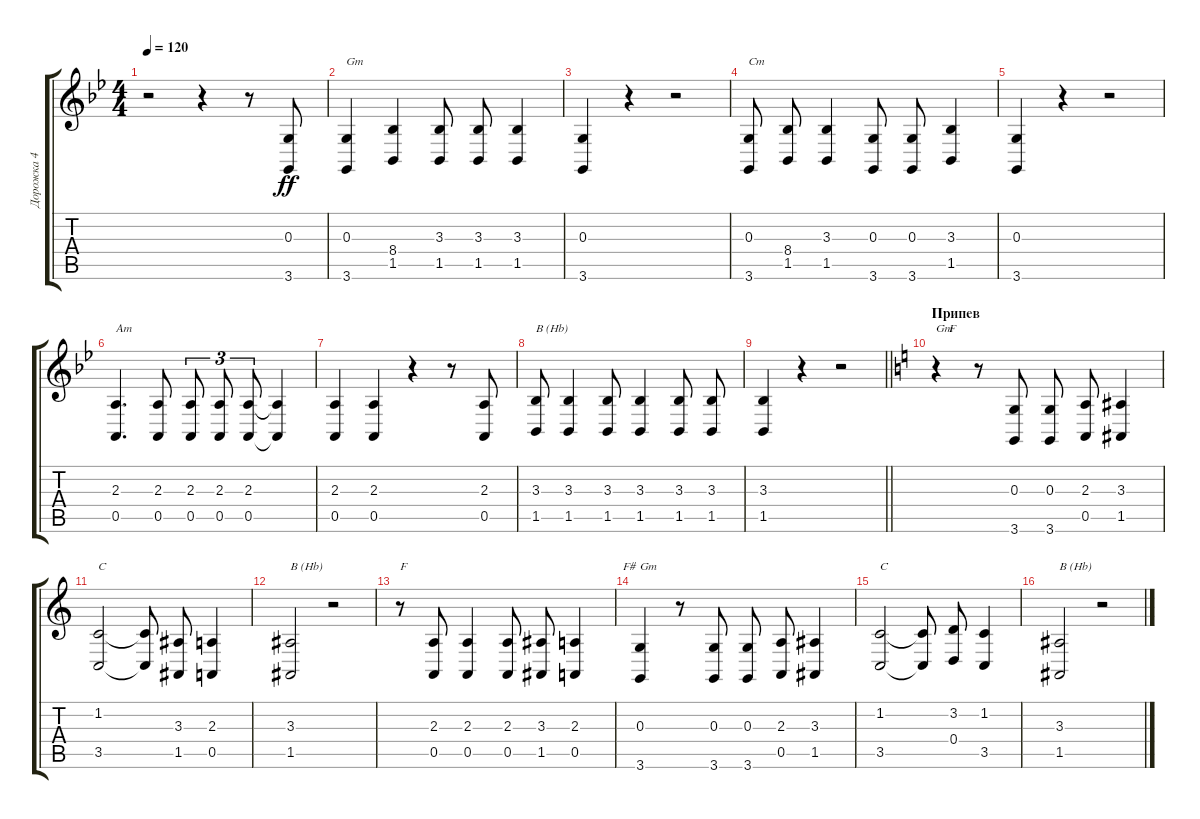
\track ("Дорожка 4" "Дорожка 4") {instrument lead5charang}
\staff {score tabs}
\tuning (E4 B3 G3 D3 A2 E2) {hide}
\ts (4 4)
\tempo 120
\clef g2
\ks gminor
r.2{dy ff} r.4 r.8 (0.3 3.6).8 |
(0.3 3.6).4{txt "Gm"} (8.4 1.5).4 (3.3 1.5).8{beam split} (3.3 1.5).8 (3.3 1.5).4 |
(0.3 3.6).4 r.4 r.2 |
(0.3 3.6).8{txt "Cm" beam split} (8.4 1.5).8 (3.3 1.5).4 (0.3 3.6).8{beam split} (0.3 3.6).8 (3.3 1.5).4 |
(0.3 3.6).4 r.4 r.2 |
(2.3 0.5).4{d txt "Am"} (2.3 0.5).8 (2.3 0.5).8{tu (3 2) beam split} (2.3 0.5).8{tu (3 2) beam split} (2.3 0.5).8{tu (3 2)} (2.3{t} 0.5{t}).4 |
(2.3 0.5).4 (2.3 0.5).4 r.4 r.8 (2.3 0.5).8 |
(3.3 1.5).8{txt "B (Hb)"} (3.3 1.5).4 (3.3 1.5).8 (3.3 1.5).4 (3.3 1.5).8{beam split} (3.3 1.5).8 |
\barLineRight lightlight
(3.3 1.5).4 r.4 r.2{txt "                                    F"} |
\section ("" "Припев")
\ks c
r.4{txt "Gm"} r.8 (0.3 3.6).8 (0.3 3.6).8{beam split} (2.3 0.5).8 (3.3 1.5).4 |
(1.2 3.5).2{txt "C"} (1.2{t} 3.5{t}).8{beam split} (3.3 1.5).8 (2.3 0.5).4 |
(3.3 1.5).2{txt "B (Hb)"} r.2 |
r.8{txt "F"} (2.3 0.5).8 (2.3 0.5).4 (2.3 0.5).8{beam split} (3.3 1.5).8 (2.3 0.5).4{txt "                F#"} |
(0.3 3.6).4{txt "Gm"} r.8 (0.3 3.6).8 (0.3 3.6).8{beam split} (2.3 0.5).8 (3.3 1.5).4 |
(1.2 3.5).2{txt "C"} (1.2{t} 3.5{t}).8{beam split} (3.2 0.4).8 (1.2 3.5).4 |
(3.3 1.5).2{txt "B (Hb)"} r.2
